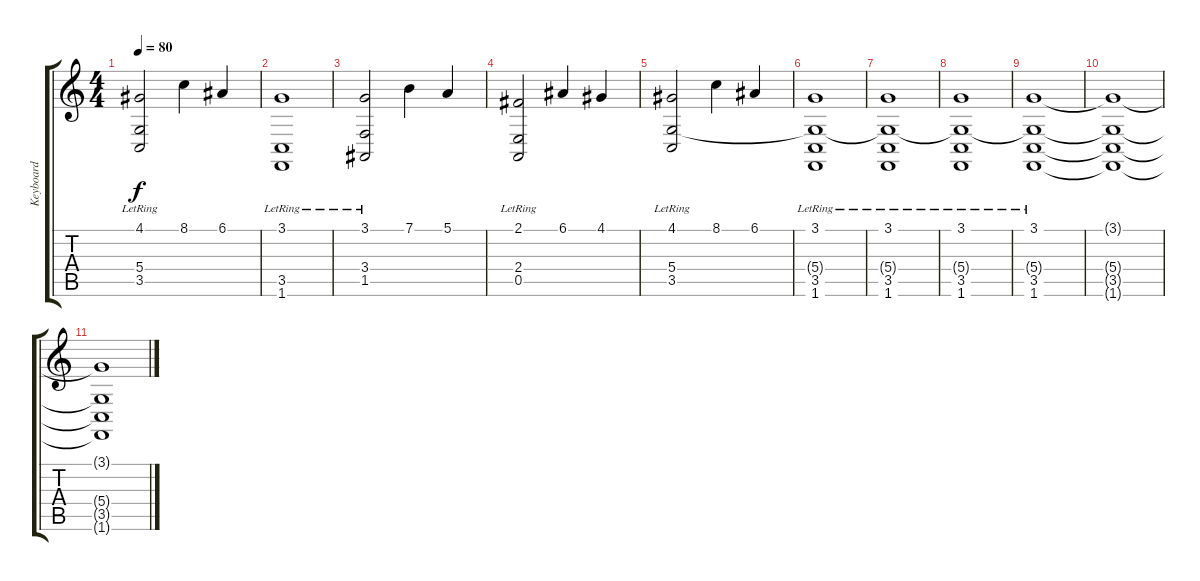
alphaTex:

\track ("Keyboard" "Keyboard") {instrument fx8scifi}
\staff {score tabs}
\tuning (E4 B3 G3 D3 A2 E2) {hide}
\ts (4 4)
\tempo 80
\clef g2
\ks c
(4.1 5.4{lr} 3.5{lr}).2{dy f} 8.1.4 6.1.4 |
(3.1 3.5{lr} 1.6{lr}).1 |
(3.1 3.4{lr} 1.5{lr}).2 7.1.4 5.1.4 |
(2.1 2.4{lr} 0.5{lr}).2 6.1.4 4.1.4 |
(4.1 5.4{lr} 3.5{lr}).2 8.1.4 6.1.4 |
(3.1 5.4{t} 3.5{lr} 1.6{lr}).1 |
(3.1 5.4{t} 3.5{lr} 1.6{lr}).1 |
(3.1 5.4{t} 3.5{lr} 1.6{lr}).1 |
(3.1 5.4{t} 3.5{lr} 1.6{lr}).1 |
(3.1{t} 5.4{t} 3.5{t} 1.6{t}).1 |
(3.1{t} 5.4{t} 3.5{t} 1.6{t}).1
